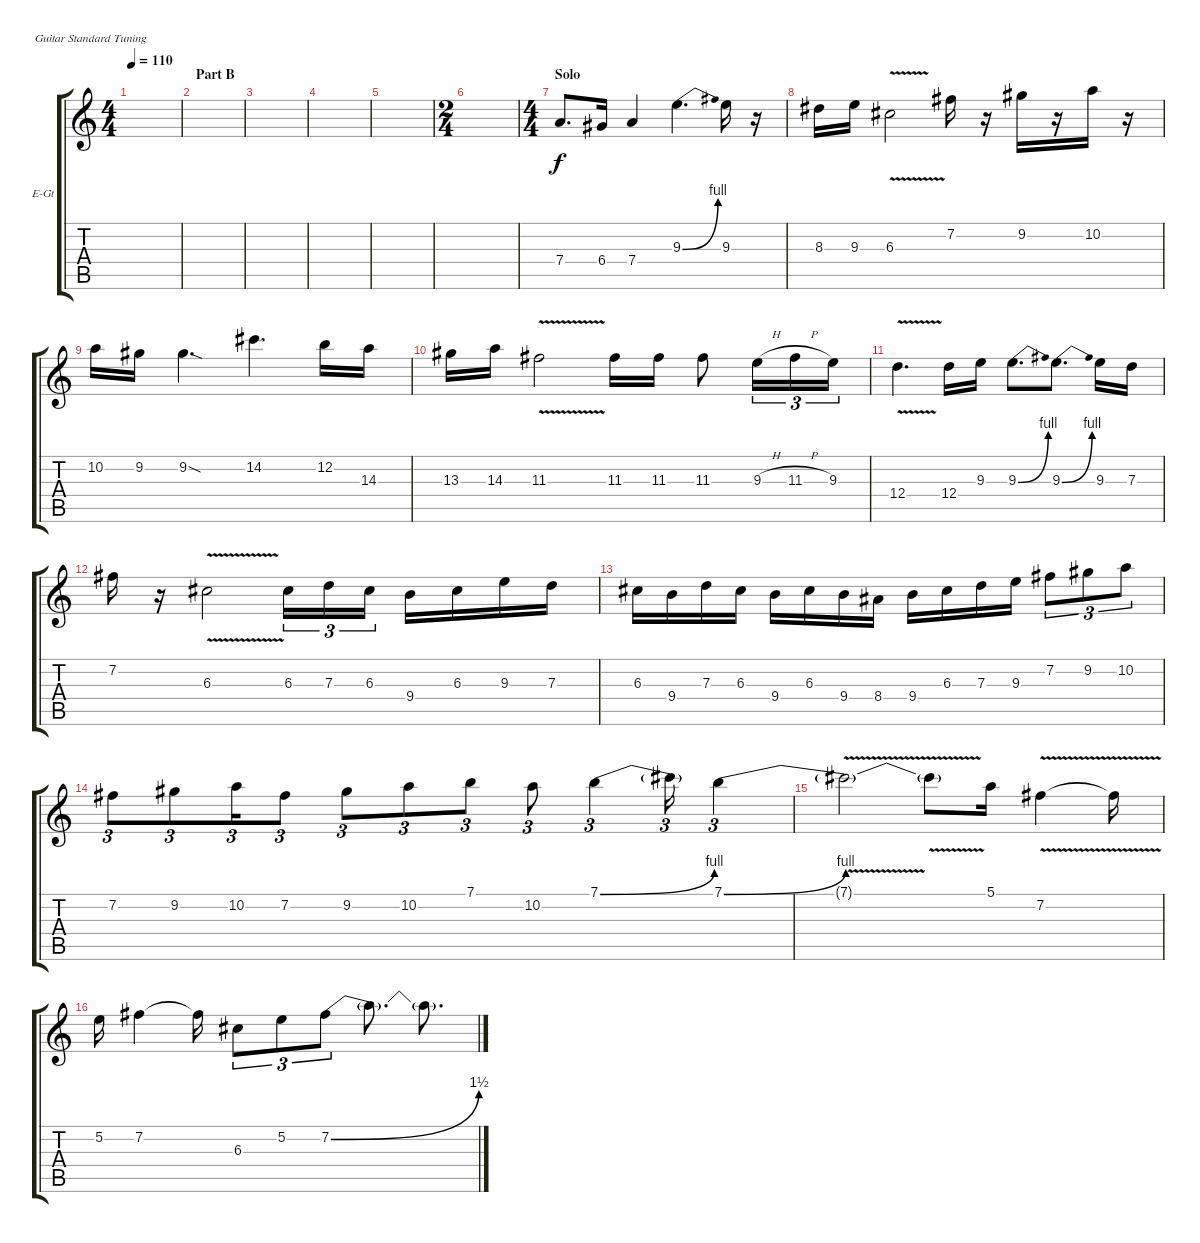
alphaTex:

\defaultSystemsLayout 4
\bracketExtendMode groupsimilarinstruments
\firstSystemTrackNameOrientation horizontal
\otherSystemsTrackNameOrientation horizontal
\track ("Lead Guitar" "E-Gt") {instrument distortionguitar}
\staff {score tabs}
\tuning (E4 B3 G3 D3 A2 E2)
\ts (4 4)
\tempo 110
\clef g2
\ks c
|
\section ("" "Part B")
|
|
|
|
\ts (2 4)
|
\ts (4 4)
\section ("" "Solo")
7.4.8{d} 6.4.16 7.4.4 9.3{be (bend 0 0 15 4)}.4{d} 9.3.16 r.16 |
8.3.16 9.3.16 6.3{v}.2 7.2.16 r.16 9.2.16 r.16 10.2.16 r.16 |
10.2.16 9.2.16 9.2{sod}.4{d} 14.2.4{d} 12.2.16 14.3.16 |
13.3.16 14.3.16 11.3{v}.2 11.3.16 11.3.16 11.3.8 9.3{h}.16{tu (3 2)} 11.3{h}.16{tu (3 2)} 9.3.16{tu (3 2)} |
12.4{v}.4{d} 12.4.16 9.3.16 9.3{be (bend 0 0 15 4)}.8{d} 9.3{be (bend 0 0 15 4)}.8{d} 9.3.16 7.3.16 |
7.2.16 r.16 6.3{v}.2 6.3.16{tu (3 2)} 7.3.16{tu (3 2)} 6.3.16{tu (3 2)} 9.4.16 6.3.16 9.3.16 7.3.16 |
6.3.16 9.4.16 7.3.16 6.3.16 9.4.16 6.3.16 9.4.16 8.4.16 9.4.16 6.3.16 7.3.16 9.3.16 7.2.8{tu (3 2)} 9.2.8{tu (3 2)} 10.2.8{tu (3 2)} |
7.2.8{tu (3 2)} 9.2.8{tu (3 2)} 10.2.16{tu (3 2)} 7.2.8{tu (3 2)} 9.2.8{tu (3 2)} 10.2.8{tu (3 2)} 7.1.8{tu (3 2)} 10.2.8{tu (3 2)} 7.1{be (bend 0 0 15 4)}.4{tu (3 2)} 7.1{t}.16{tu (3 2)} 7.1{be (bend 0 0 15 4)}.4{tu (3 2)} |
7.1{v t}.2 7.1{t}.8 5.1.16 7.2{v}.4 7.2{t}.16 |
5.2.16 7.2.4 7.2{t}.16 6.3.8{tu (3 2)} 5.2.8{tu (3 2)} 7.2{be (bend 0 0 13.2 6)}.8{tu (3 2)} 7.2{t}.8{d} 7.2{t}.8{d}
